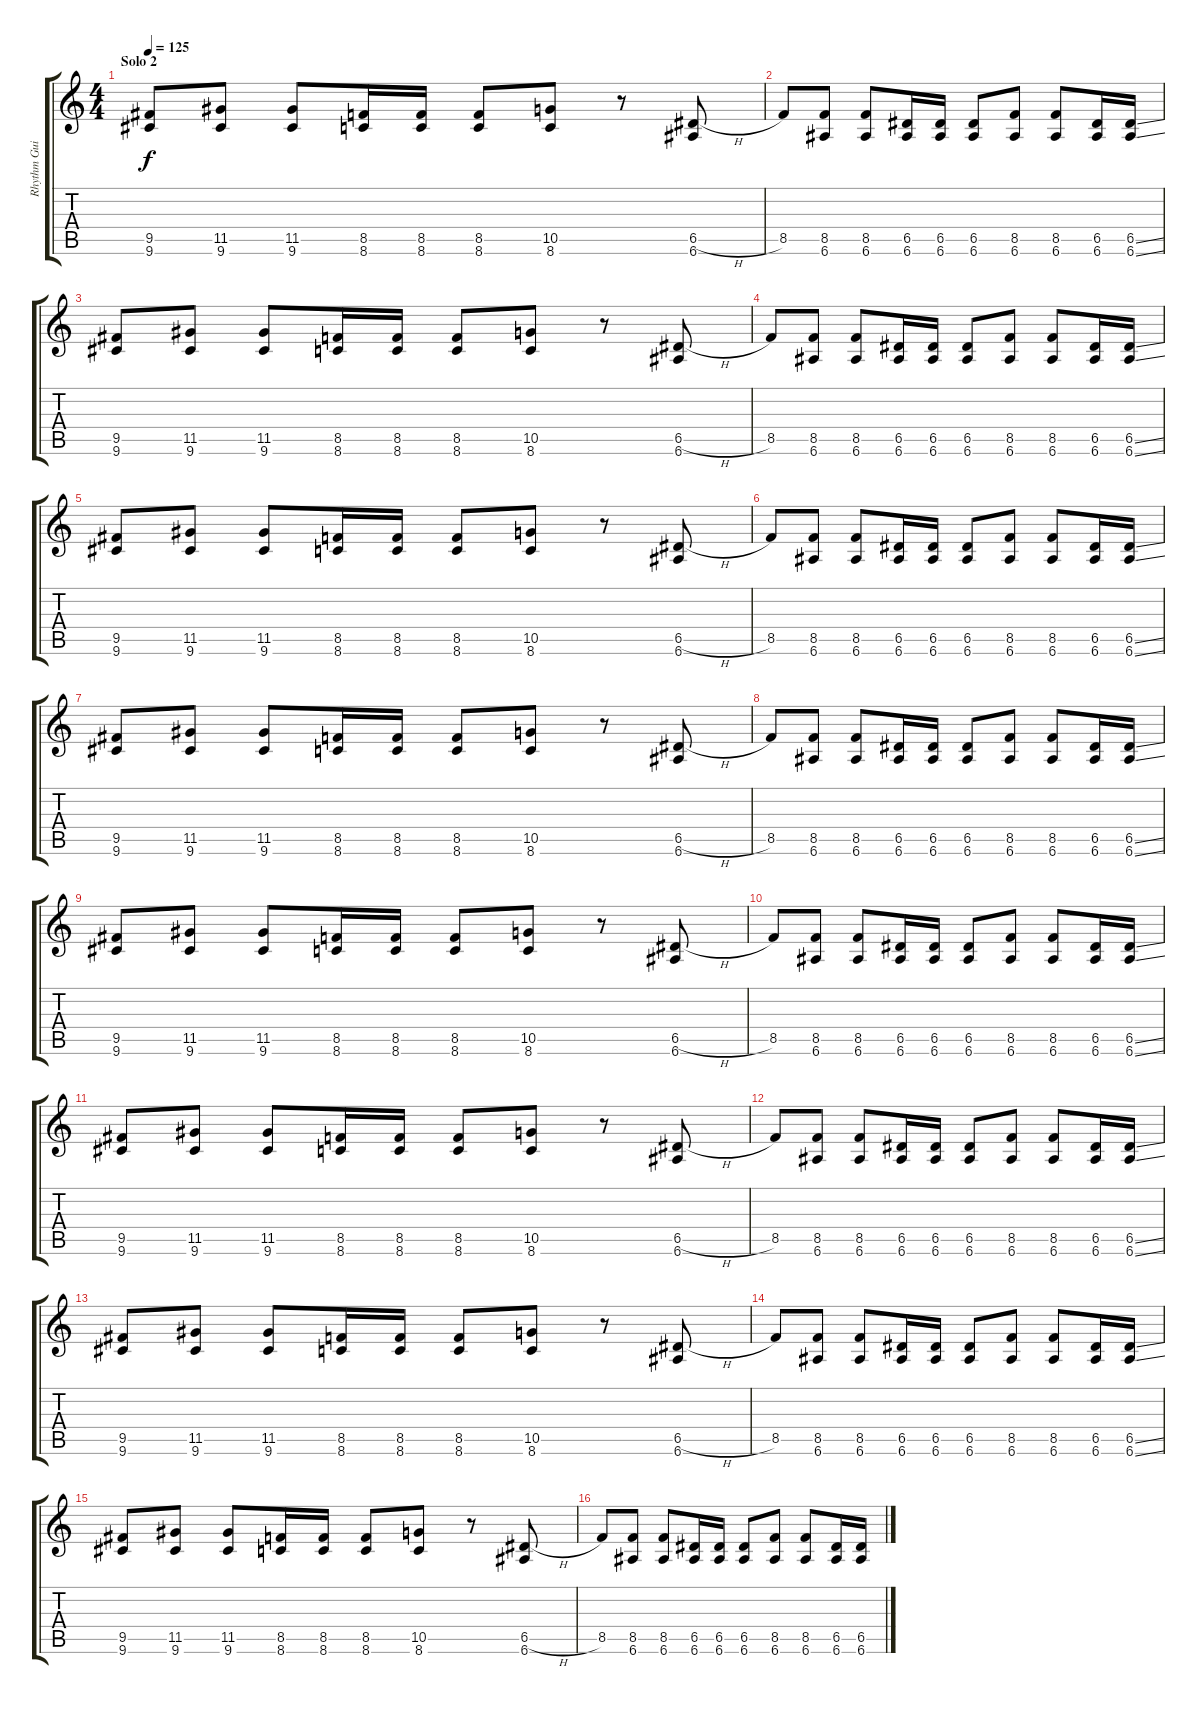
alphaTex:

\track ("Rhythm Guitar" "Rhythm Gui") {instrument distortionguitar}
\staff {score tabs}
\tuning (E4 B3 G3 D3 A2 E2) {hide}
\ts (4 4)
\section ("" "Solo 2")
\tempo 125
\clef g2
\ks c
(9.5 9.6).8{dy f} (11.5 9.6).8 (11.5 9.6).8 (8.5 8.6).16 (8.5 8.6).16 (8.5 8.6).8 (10.5 8.6).8 r.8 (6.5{h} 6.6).8 |
8.5.8 (8.5 6.6).8 (8.5 6.6).8 (6.5 6.6).16 (6.5 6.6).16 (6.5 6.6).8 (8.5 6.6).8 (8.5 6.6).8 (6.5 6.6).16 (6.5{ss} 6.6{ss}).16 |
(9.5 9.6).8 (11.5 9.6).8 (11.5 9.6).8 (8.5 8.6).16 (8.5 8.6).16 (8.5 8.6).8 (10.5 8.6).8 r.8 (6.5{h} 6.6).8 |
8.5.8 (8.5 6.6).8 (8.5 6.6).8 (6.5 6.6).16 (6.5 6.6).16 (6.5 6.6).8 (8.5 6.6).8 (8.5 6.6).8 (6.5 6.6).16 (6.5{ss} 6.6{ss}).16 |
(9.5 9.6).8 (11.5 9.6).8 (11.5 9.6).8 (8.5 8.6).16 (8.5 8.6).16 (8.5 8.6).8 (10.5 8.6).8 r.8 (6.5{h} 6.6).8 |
8.5.8 (8.5 6.6).8 (8.5 6.6).8 (6.5 6.6).16 (6.5 6.6).16 (6.5 6.6).8 (8.5 6.6).8 (8.5 6.6).8 (6.5 6.6).16 (6.5{ss} 6.6{ss}).16 |
(9.5 9.6).8 (11.5 9.6).8 (11.5 9.6).8 (8.5 8.6).16 (8.5 8.6).16 (8.5 8.6).8 (10.5 8.6).8 r.8 (6.5{h} 6.6).8 |
8.5.8 (8.5 6.6).8 (8.5 6.6).8 (6.5 6.6).16 (6.5 6.6).16 (6.5 6.6).8 (8.5 6.6).8 (8.5 6.6).8 (6.5 6.6).16 (6.5{ss} 6.6{ss}).16 |
(9.5 9.6).8 (11.5 9.6).8 (11.5 9.6).8 (8.5 8.6).16 (8.5 8.6).16 (8.5 8.6).8 (10.5 8.6).8 r.8 (6.5{h} 6.6).8 |
8.5.8 (8.5 6.6).8 (8.5 6.6).8 (6.5 6.6).16 (6.5 6.6).16 (6.5 6.6).8 (8.5 6.6).8 (8.5 6.6).8 (6.5 6.6).16 (6.5{ss} 6.6{ss}).16 |
(9.5 9.6).8 (11.5 9.6).8 (11.5 9.6).8 (8.5 8.6).16 (8.5 8.6).16 (8.5 8.6).8 (10.5 8.6).8 r.8 (6.5{h} 6.6).8 |
8.5.8 (8.5 6.6).8 (8.5 6.6).8 (6.5 6.6).16 (6.5 6.6).16 (6.5 6.6).8 (8.5 6.6).8 (8.5 6.6).8 (6.5 6.6).16 (6.5{ss} 6.6{ss}).16 |
(9.5 9.6).8 (11.5 9.6).8 (11.5 9.6).8 (8.5 8.6).16 (8.5 8.6).16 (8.5 8.6).8 (10.5 8.6).8 r.8 (6.5{h} 6.6).8 |
8.5.8 (8.5 6.6).8 (8.5 6.6).8 (6.5 6.6).16 (6.5 6.6).16 (6.5 6.6).8 (8.5 6.6).8 (8.5 6.6).8 (6.5 6.6).16 (6.5{ss} 6.6{ss}).16 |
(9.5 9.6).8 (11.5 9.6).8 (11.5 9.6).8 (8.5 8.6).16 (8.5 8.6).16 (8.5 8.6).8 (10.5 8.6).8 r.8 (6.5{h} 6.6).8 |
8.5.8 (8.5 6.6).8 (8.5 6.6).8 (6.5 6.6).16 (6.5 6.6).16 (6.5 6.6).8 (8.5 6.6).8 (8.5 6.6).8 (6.5 6.6).16 (6.5{ss} 6.6{ss}).16
